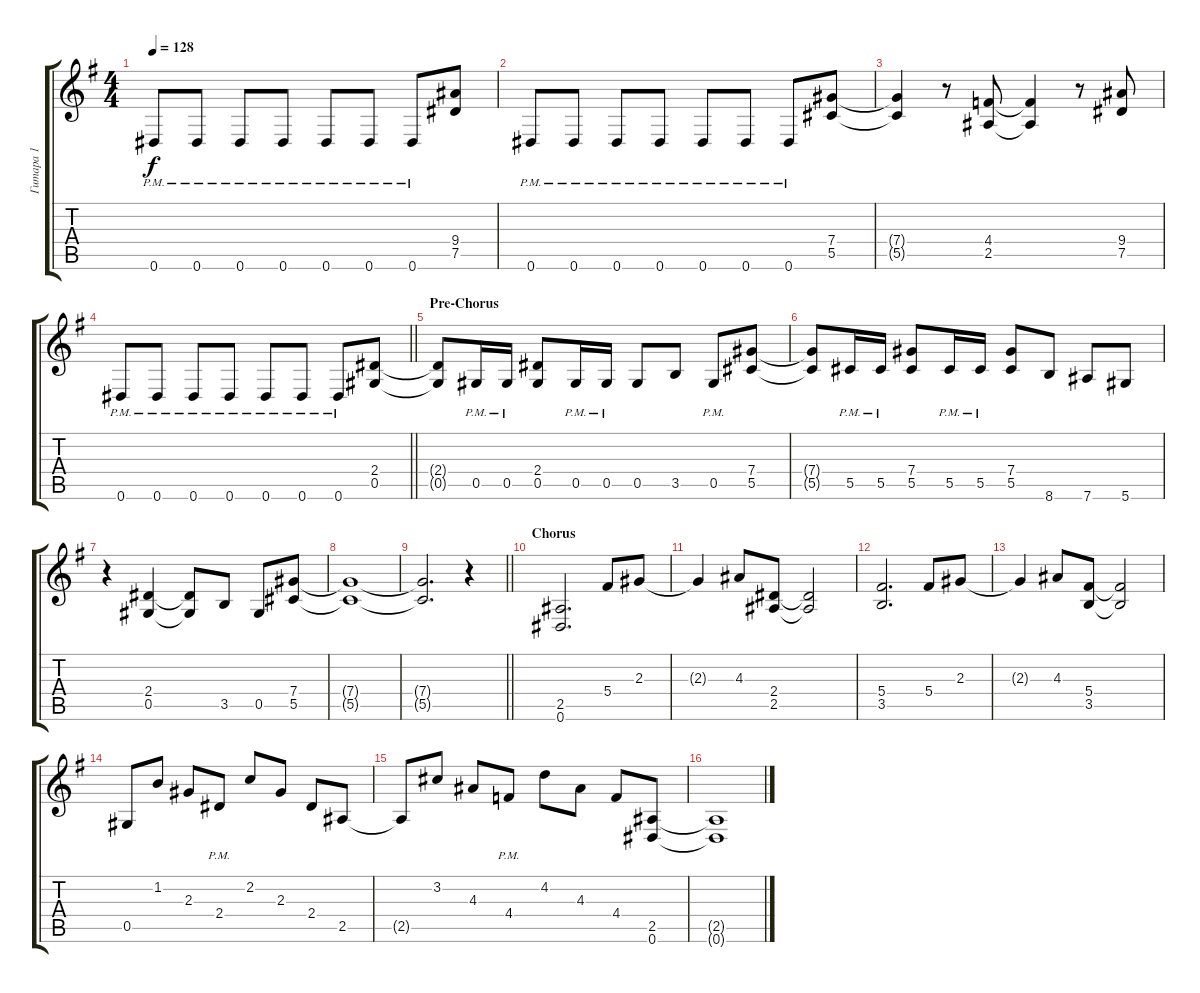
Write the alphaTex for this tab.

\track ("Гитара 1" "Гитара 1") {instrument distortionguitar}
\staff {score tabs}
\tuning (Eb4 Bb3 Gb3 Db3 Ab2 Eb2) {hide}
\ts (4 4)
\tempo 128
\clef g2
\ks eminor
0.6{pm}.8{dy f} 0.6{pm}.8 0.6{pm}.8 0.6{pm}.8 0.6{pm}.8 0.6{pm}.8 0.6{pm}.8 (9.4 7.5).8 |
0.6{pm}.8 0.6{pm}.8 0.6{pm}.8 0.6{pm}.8 0.6{pm}.8 0.6{pm}.8 0.6{pm}.8 (7.4 5.5).8 |
(7.4{t} 5.5{t}).4 r.8 (4.4 2.5).8 (4.4{t} 2.5{t}).4 r.8 (9.4 7.5).8 |
\barLineRight lightlight
0.6{pm}.8 0.6{pm}.8 0.6{pm}.8 0.6{pm}.8 0.6{pm}.8 0.6{pm}.8 0.6{pm}.8 (2.4 0.5).8 |
\section ("" "Pre-Chorus")
(2.4{t} 0.5{t}).8 0.5{pm}.16 0.5{pm}.16 (2.4 0.5).8 0.5{pm}.16 0.5{pm}.16 0.5.8 3.5.8 0.5{pm}.8 (7.4 5.5).8 |
(7.4{t} 5.5{t}).8 5.5{pm}.16 5.5{pm}.16 (7.4 5.5).8 5.5{pm}.16 5.5{pm}.16 (7.4 5.5).8 8.6.8 7.6.8 5.6.8 |
r.4 (2.4 0.5).4 (2.4{t} 0.5{t}).8 3.5.8 0.5.8 (7.4 5.5).8 |
(7.4{t} 5.5{t}).1 |
\barLineRight lightlight
(7.4{t} 5.5{t}).2{d} r.4 |
\section ("" "Chorus")
(2.5 0.6).2{d} 5.4.8 2.3.8 |
2.3{t}.4 4.3.8 (2.4 2.5).8 (2.4{t} 2.5{t}).2 |
(5.4 3.5).2{d} 5.4.8 2.3.8 |
2.3{t}.4 4.3.8 (5.4 3.5).8 (5.4{t} 3.5{t}).2 |
0.5.8 1.2.8 2.3.8 2.4{pm}.8 2.2.8 2.3.8 2.4.8 2.5.8 |
2.5{t}.8 3.2.8 4.3.8 4.4{pm}.8 4.2.8 4.3.8 4.4.8 (2.5 0.6).8 |
(2.5{t} 0.6{t}).1
